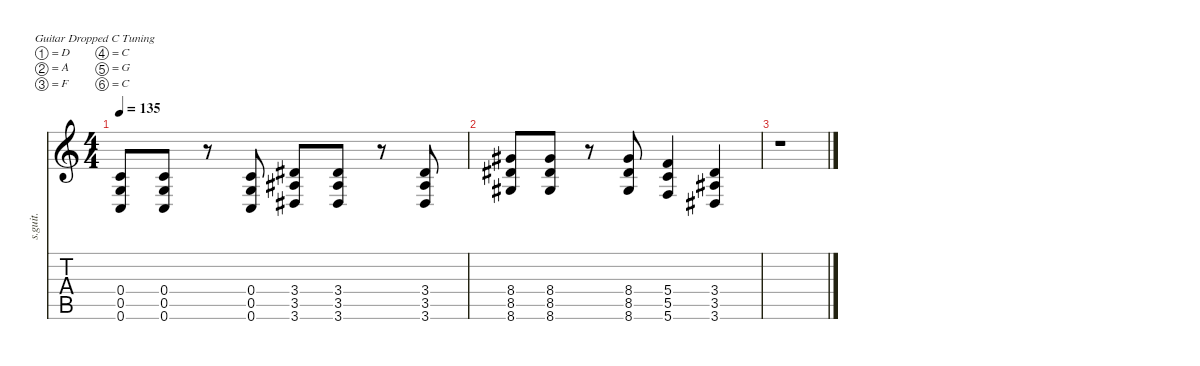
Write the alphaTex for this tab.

\defaultSystemsLayout 4
\hideDynamics
\bracketExtendMode nobrackets
\track ("Korey Cooper" "s.guit.") {instrument distortionguitar}
\staff {score tabs}
\tuning (D4 A3 F3 C3 G2 C2)
\ts (4 4)
\tempo 135
\clef g2
\ks c
(0.4 0.5 0.6).8{lyrics (0 "") lyrics (1 "") lyrics (2 "") lyrics (3 "") lyrics (4 "") dy f} (0.4 0.5 0.6).8{lyrics (0 "") lyrics (1 "") lyrics (2 "") lyrics (3 "") lyrics (4 "")} r.8 (0.4 0.5 0.6).8{lyrics (0 "") lyrics (1 "") lyrics (2 "") lyrics (3 "") lyrics (4 "")} (3.4{acc #} 3.5{acc #} 3.6{acc #}).8{lyrics (0 "") lyrics (1 "") lyrics (2 "") lyrics (3 "") lyrics (4 "")} (3.4{acc #} 3.5{acc #} 3.6{acc #}).8{lyrics (0 "") lyrics (1 "") lyrics (2 "") lyrics (3 "") lyrics (4 "")} r.8 (3.4{acc #} 3.5{acc #} 3.6{acc #}).8{lyrics (0 "") lyrics (1 "") lyrics (2 "") lyrics (3 "") lyrics (4 "")} |
(8.4{acc #} 8.5{acc #} 8.6{acc #}).8{lyrics (0 "") lyrics (1 "") lyrics (2 "") lyrics (3 "") lyrics (4 "")} (8.4{acc #} 8.5{acc #} 8.6{acc #}).8{lyrics (0 "") lyrics (1 "") lyrics (2 "") lyrics (3 "") lyrics (4 "")} r.8 (8.4{acc #} 8.5{acc #} 8.6{acc #}).8{lyrics (0 "") lyrics (1 "") lyrics (2 "") lyrics (3 "") lyrics (4 "")} (5.4 5.5 5.6).4{lyrics (0 "") lyrics (1 "") lyrics (2 "") lyrics (3 "") lyrics (4 "")} (3.4{acc #} 3.5{acc #} 3.6{acc #}).4{lyrics (0 "") lyrics (1 "") lyrics (2 "") lyrics (3 "") lyrics (4 "")} |
r.1
